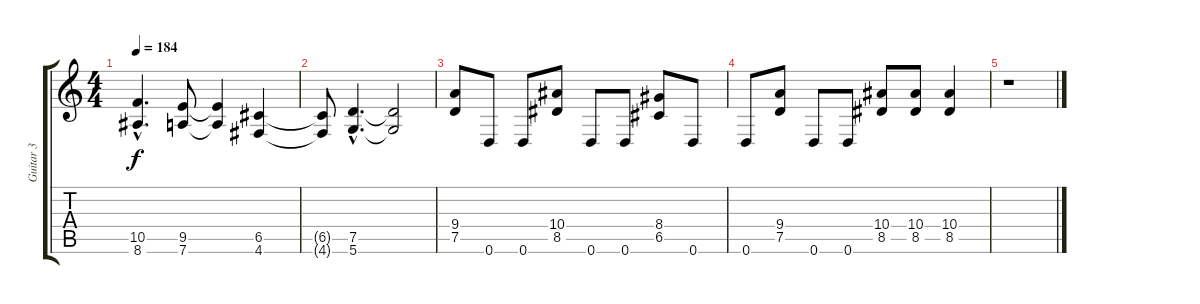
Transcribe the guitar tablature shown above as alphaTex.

\track ("Guitar 3" "Guitar 3") {instrument distortionguitar}
\staff {score tabs}
\tuning (D4 A3 F3 C3 G2 D2) {hide}
\ts (4 4)
\tempo 184
\clef g2
\ks c
(10.5{hac} 8.6{hac}).4{d dy f} (9.5 7.6).8 (9.5{t} 7.6{t}).4 (6.5 4.6).4 |
(6.5{t} 4.6{t}).8 (7.5{hac} 5.6{hac}).4{d} (7.5{t} 5.6{t}).2 |
(9.4 7.5).8 0.6.8 0.6.8 (10.4 8.5).8 0.6.8 0.6.8 (8.4 6.5).8 0.6.8 |
0.6.8 (9.4 7.5).8 0.6.8 0.6.8 (10.4 8.5).8 (10.4 8.5).8 (10.4 8.5).4 |
r.1
